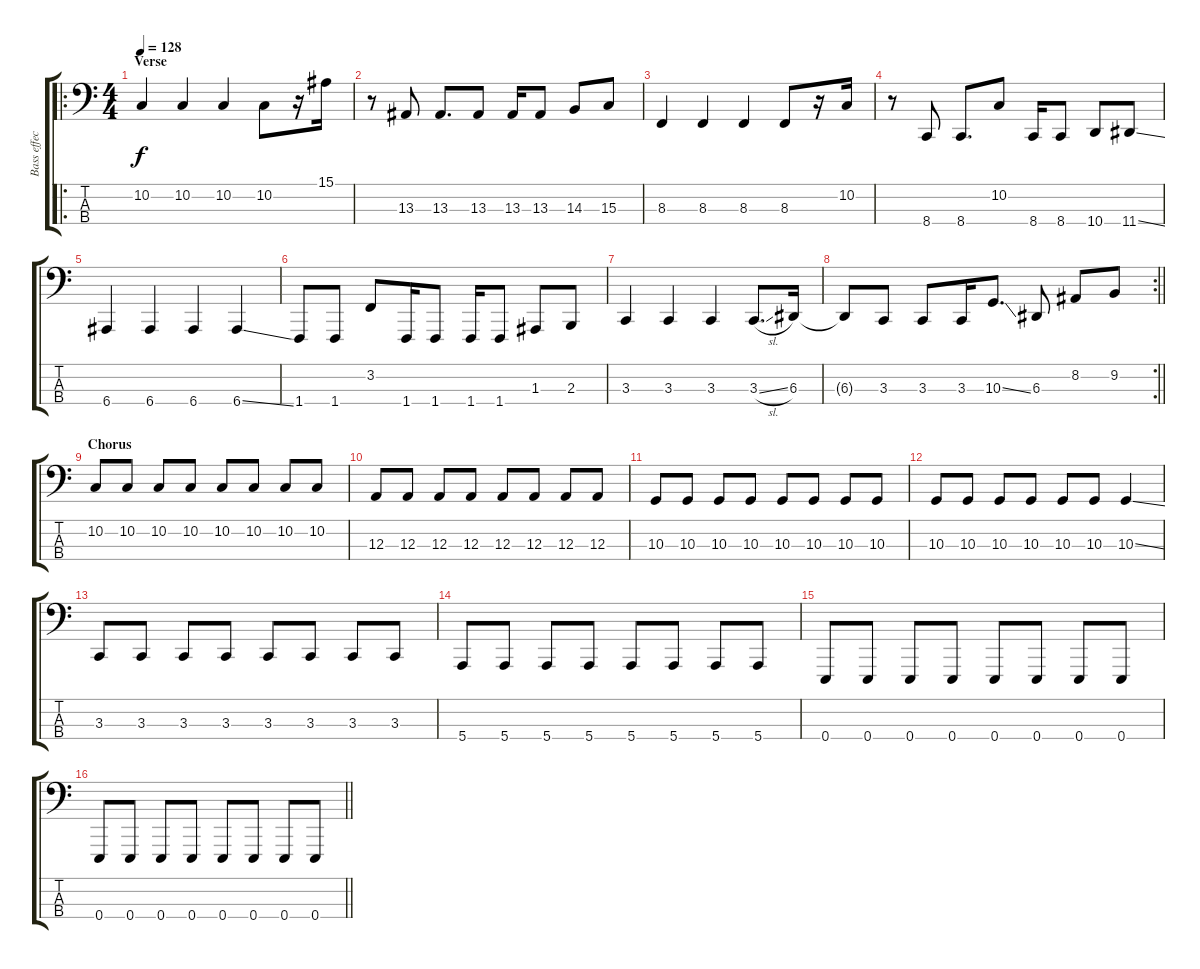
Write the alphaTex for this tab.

\track ("Bass effects" "Bass effec") {instrument lead2sawtooth}
\staff {score tabs}
\tuning (G2 D2 A1 E1) {hide}
\ro
\ts (4 4)
\section ("" "Verse")
\tempo 128
\clef f4
\ks c
10.2.4{dy f} 10.2.4 10.2.4 10.2.8 r.16 15.1.16 |
r.8 13.3.8 13.3.8{d} 13.3.8 13.3.16 13.3.8 14.3.8 15.3.8 |
8.3.4 8.3.4 8.3.4 8.3.8 r.16 10.2.16 |
r.8 8.4.8 8.4.8{d} 10.2.8 8.4.16 8.4.8 10.4.8 11.4{ss}.8 |
6.4.4 6.4.4 6.4.4 6.4{ss}.4 |
1.4.8 1.4.8 3.2.8 1.4.16 1.4.8 1.4.16 1.4.8 1.3.8 2.3.8 |
3.3.4 3.3.4 3.3.4 3.3{sl}.8{d} 6.3.16 |
\rc 2
\barLineRight lightlight
6.3{t}.8 3.3.8 3.3.8 3.3.16 10.3{ss}.8{d} 6.3.8 8.2.8 9.2.8 |
\section ("" "Chorus")
10.2.8 10.2.8 10.2.8 10.2.8 10.2.8 10.2.8 10.2.8 10.2.8 |
12.3.8 12.3.8 12.3.8 12.3.8 12.3.8 12.3.8 12.3.8 12.3.8 |
10.3.8 10.3.8 10.3.8 10.3.8 10.3.8 10.3.8 10.3.8 10.3.8 |
10.3.8 10.3.8 10.3.8 10.3.8 10.3.8 10.3.8 10.3{ss}.4 |
3.3.8 3.3.8 3.3.8 3.3.8 3.3.8 3.3.8 3.3.8 3.3.8 |
5.4.8 5.4.8 5.4.8 5.4.8 5.4.8 5.4.8 5.4.8 5.4.8 |
0.4.8 0.4.8 0.4.8 0.4.8 0.4.8 0.4.8 0.4.8 0.4.8 |
\barLineRight lightlight
0.4.8 0.4.8 0.4.8 0.4.8 0.4.8 0.4.8 0.4.8 0.4.8
